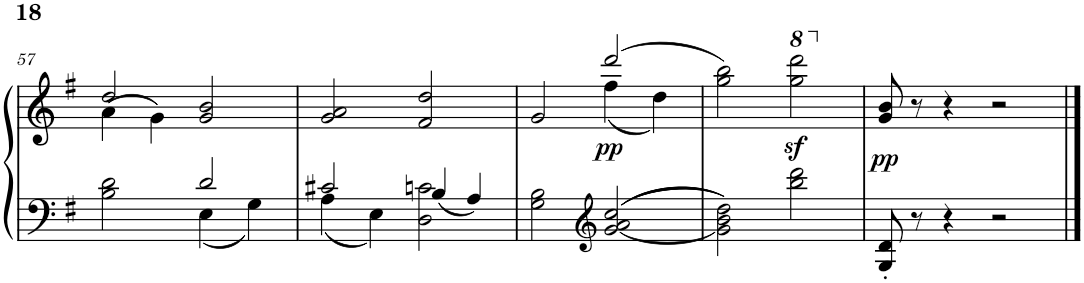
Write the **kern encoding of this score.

**kern	**kern	**dynam
*part1	*part1	*part1
*staff2	*staff1	*staff1/2
*I"Piano	*	*
*I'Pno.	*	*
!!LO:PB:g=z
*clefF4	*clefG2	*
*k[f#]	*k[f#]	*
*M4/4	*M4/4	*
*met(c)	*met(c)	*
=57	=57	=57
*^	*^	*
2B\ 2d\	2ryy	(4a\	2dd/	.
.	.	4g\)	.	.
2d/	4E\	2g/ 2b/	2ryy	.
.	4G\	.	.	.
*	*	*v	*v	*
=58	=58	=58	=58
2c#X/	4A\	2g/ 2a/	.
.	4E\	.	.
2D\ 2cn\	4B/	2f#/ 2dd/	.
.	4A/	.	.
*v	*v	*	*
=59	=59	=59
*	*^	*
2G\ 2B\	2g/	2ryy	.
*clefG2	*	*	*
!	!	!	!LO:DY:b
[2g/ 2a/ 2cc/	(2ddd/	(4ff#\	pp
.	.	4dd\)	.
*	*v	*v	*
=60	=60	=60
2g\] 2b\ 2dd\	2gg\ 2bb\)	.
*	*8va	*
2bb\ 2ddd\	2ggg\z< 2dddd\z<	.
=61	=61	=61
*	*X8va	*
!	!	!LO:DY:b
8G/' 8d/'	8g/ 8b/	pp
8r	8r	.
4r	4r	.
2r	2r	.
==	==	==
*-	*-	*-
